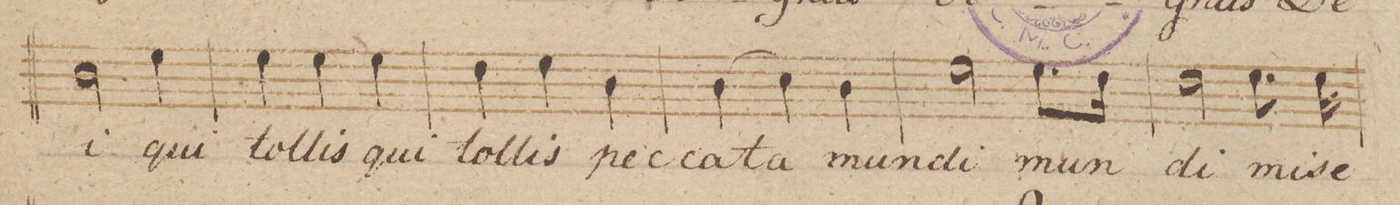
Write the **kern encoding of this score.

**kern	**text
*I"Alto.	*
*clefC3	*
*k[b-]	*
*M3/4	*
2c\	-i
4f\	qui
=15	=15
4f\	tol-
4f\	-lis
4f\	qui
=16	=16
4e\	tol-
4f\	-lis
4c\	pec-
=17	=17
(4c\	-ca-
4d\)	-ta
4c\	mun-
=18	=18
2f\	-di
8.f\L	mun-
16e\Jk	.
=19	=19
2e\	-di
8.f\	mi-
16f\	-se-
=20	=20
*-	*-
